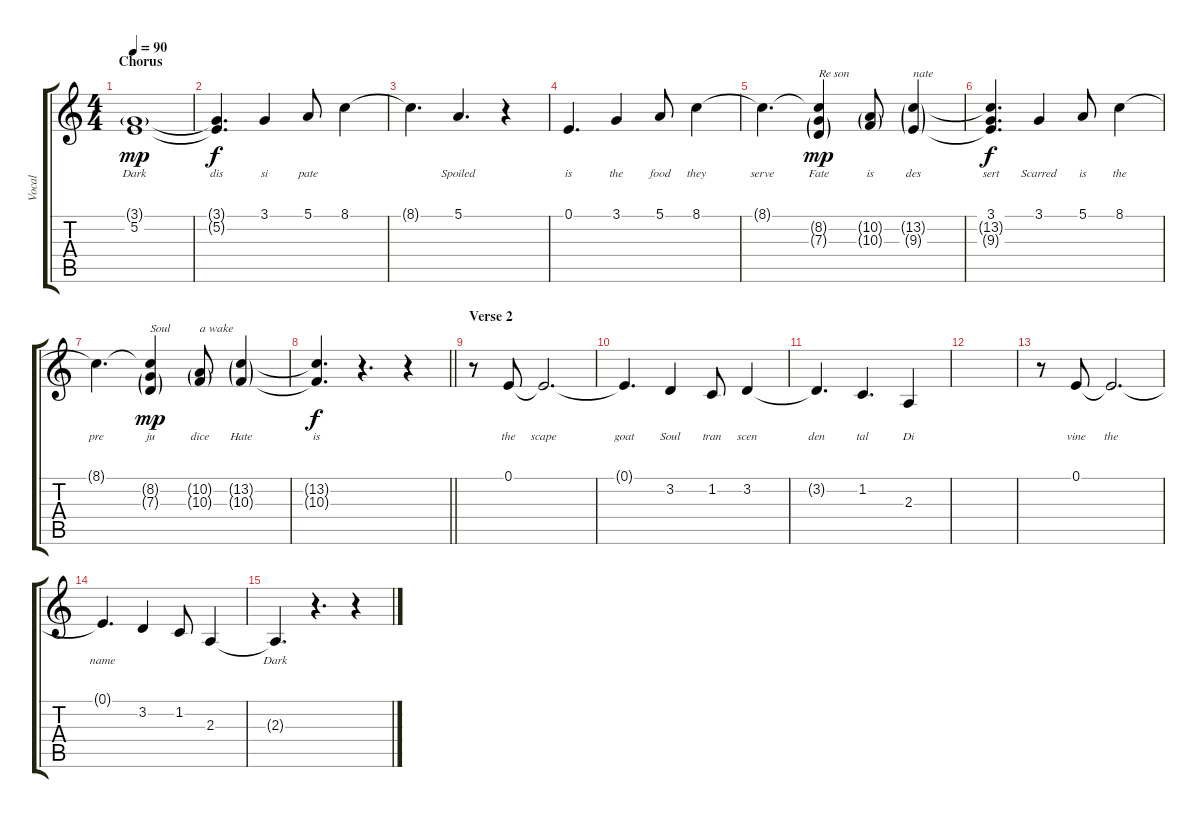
\track ("Vocal" "Vocal") {instrument acousticgrandpiano}
\staff {score tabs}
\tuning (E4 B3 G3 D3 A2 E2) {hide}
\ts (4 4)
\section ("" "Chorus")
\tempo 90
\clef g2
\ks c
(3.1{g} 5.2).1{lyrics (0 "Dark") lyrics (1 "") lyrics (2 "") lyrics (3 "") lyrics (4 "") dy mp} |
(3.1{t} 5.2{t}).4{d lyrics (0 "dis") lyrics (1 "") lyrics (2 "") lyrics (3 "") lyrics (4 "") dy f} 3.1.4{lyrics (0 "si") lyrics (1 "") lyrics (2 "") lyrics (3 "") lyrics (4 "")} 5.1.8{lyrics (0 "pate") lyrics (1 "") lyrics (2 "") lyrics (3 "") lyrics (4 "")} 8.1.4{lyrics (0 "") lyrics (1 "") lyrics (2 "") lyrics (3 "") lyrics (4 "")} |
8.1{t}.4{d lyrics (0 "") lyrics (1 "") lyrics (2 "") lyrics (3 "") lyrics (4 "")} 5.1.4{d lyrics (0 "Spoiled") lyrics (1 "") lyrics (2 "") lyrics (3 "") lyrics (4 "")} r.4 |
0.1.4{d lyrics (0 "is") lyrics (1 "") lyrics (2 "") lyrics (3 "") lyrics (4 "")} 3.1.4{lyrics (0 "the") lyrics (1 "") lyrics (2 "") lyrics (3 "") lyrics (4 "")} 5.1.8{lyrics (0 "food") lyrics (1 "") lyrics (2 "") lyrics (3 "") lyrics (4 "")} 8.1.4{lyrics (0 "they") lyrics (1 "") lyrics (2 "") lyrics (3 "") lyrics (4 "")} |
8.1{t}.4{d lyrics (0 "serve") lyrics (1 "") lyrics (2 "") lyrics (3 "") lyrics (4 "")} (8.1{t} 8.2{g} 7.3{g}).4{txt "Re son" lyrics (0 "Fate") lyrics (1 "") lyrics (2 "") lyrics (3 "") lyrics (4 "") dy mp} (10.2{g} 10.3{g}).8{lyrics (0 "is") lyrics (1 "") lyrics (2 "") lyrics (3 "") lyrics (4 "")} (13.2{g} 9.3{g}).4{txt "nate" lyrics (0 "des") lyrics (1 "") lyrics (2 "") lyrics (3 "") lyrics (4 "")} |
(3.1 13.2{t} 9.3{t}).4{d lyrics (0 "sert") lyrics (1 "") lyrics (2 "") lyrics (3 "") lyrics (4 "") dy f} 3.1.4{lyrics (0 "Scarred") lyrics (1 "") lyrics (2 "") lyrics (3 "") lyrics (4 "")} 5.1.8{lyrics (0 "is") lyrics (1 "") lyrics (2 "") lyrics (3 "") lyrics (4 "")} 8.1.4{lyrics (0 "the") lyrics (1 "") lyrics (2 "") lyrics (3 "") lyrics (4 "")} |
8.1{t}.4{d lyrics (0 "pre") lyrics (1 "") lyrics (2 "") lyrics (3 "") lyrics (4 "")} (8.1{t} 8.2{g} 7.3{g}).4{txt "Soul" lyrics (0 "ju") lyrics (1 "") lyrics (2 "") lyrics (3 "") lyrics (4 "") dy mp} (10.2{g} 10.3{g}).8{txt "a wake" lyrics (0 "dice") lyrics (1 "") lyrics (2 "") lyrics (3 "") lyrics (4 "")} (13.2{g} 10.3{g}).4{lyrics (0 "Hate") lyrics (1 "") lyrics (2 "") lyrics (3 "") lyrics (4 "")} |
\barLineRight lightlight
(13.2{t} 10.3{t}).4{d lyrics (0 "is") lyrics (1 "") lyrics (2 "") lyrics (3 "") lyrics (4 "") dy f} r.4{d} r.4 |
\section ("" "Verse 2")
r.8 0.1.8{lyrics (0 "the") lyrics (1 "") lyrics (2 "") lyrics (3 "") lyrics (4 "")} 0.1{t}.2{d lyrics (0 "scape") lyrics (1 "") lyrics (2 "") lyrics (3 "") lyrics (4 "")} |
0.1{t}.4{d lyrics (0 "goat") lyrics (1 "") lyrics (2 "") lyrics (3 "") lyrics (4 "")} 3.2.4{lyrics (0 "Soul") lyrics (1 "") lyrics (2 "") lyrics (3 "") lyrics (4 "")} 1.2.8{lyrics (0 "tran") lyrics (1 "") lyrics (2 "") lyrics (3 "") lyrics (4 "")} 3.2.4{lyrics (0 "scen") lyrics (1 "") lyrics (2 "") lyrics (3 "") lyrics (4 "")} |
3.2{t}.4{d lyrics (0 "den") lyrics (1 "") lyrics (2 "") lyrics (3 "") lyrics (4 "")} 1.2.4{d lyrics (0 "tal") lyrics (1 "") lyrics (2 "") lyrics (3 "") lyrics (4 "")} 2.3.4{lyrics (0 "Di") lyrics (1 "") lyrics (2 "") lyrics (3 "") lyrics (4 "")} |
|
r.8 0.1.8{lyrics (0 "vine") lyrics (1 "") lyrics (2 "") lyrics (3 "") lyrics (4 "")} 0.1{t}.2{d lyrics (0 "the") lyrics (1 "") lyrics (2 "") lyrics (3 "") lyrics (4 "")} |
0.1{t}.4{d lyrics (0 "name") lyrics (1 "") lyrics (2 "") lyrics (3 "") lyrics (4 "")} 3.2.4{lyrics (0 "") lyrics (1 "") lyrics (2 "") lyrics (3 "") lyrics (4 "")} 1.2.8{lyrics (0 "") lyrics (1 "") lyrics (2 "") lyrics (3 "") lyrics (4 "")} 2.3.4{lyrics (0 "") lyrics (1 "") lyrics (2 "") lyrics (3 "") lyrics (4 "")} |
2.3{t}.4{d lyrics (0 "Dark") lyrics (1 "") lyrics (2 "") lyrics (3 "") lyrics (4 "")} r.4{d} r.4
